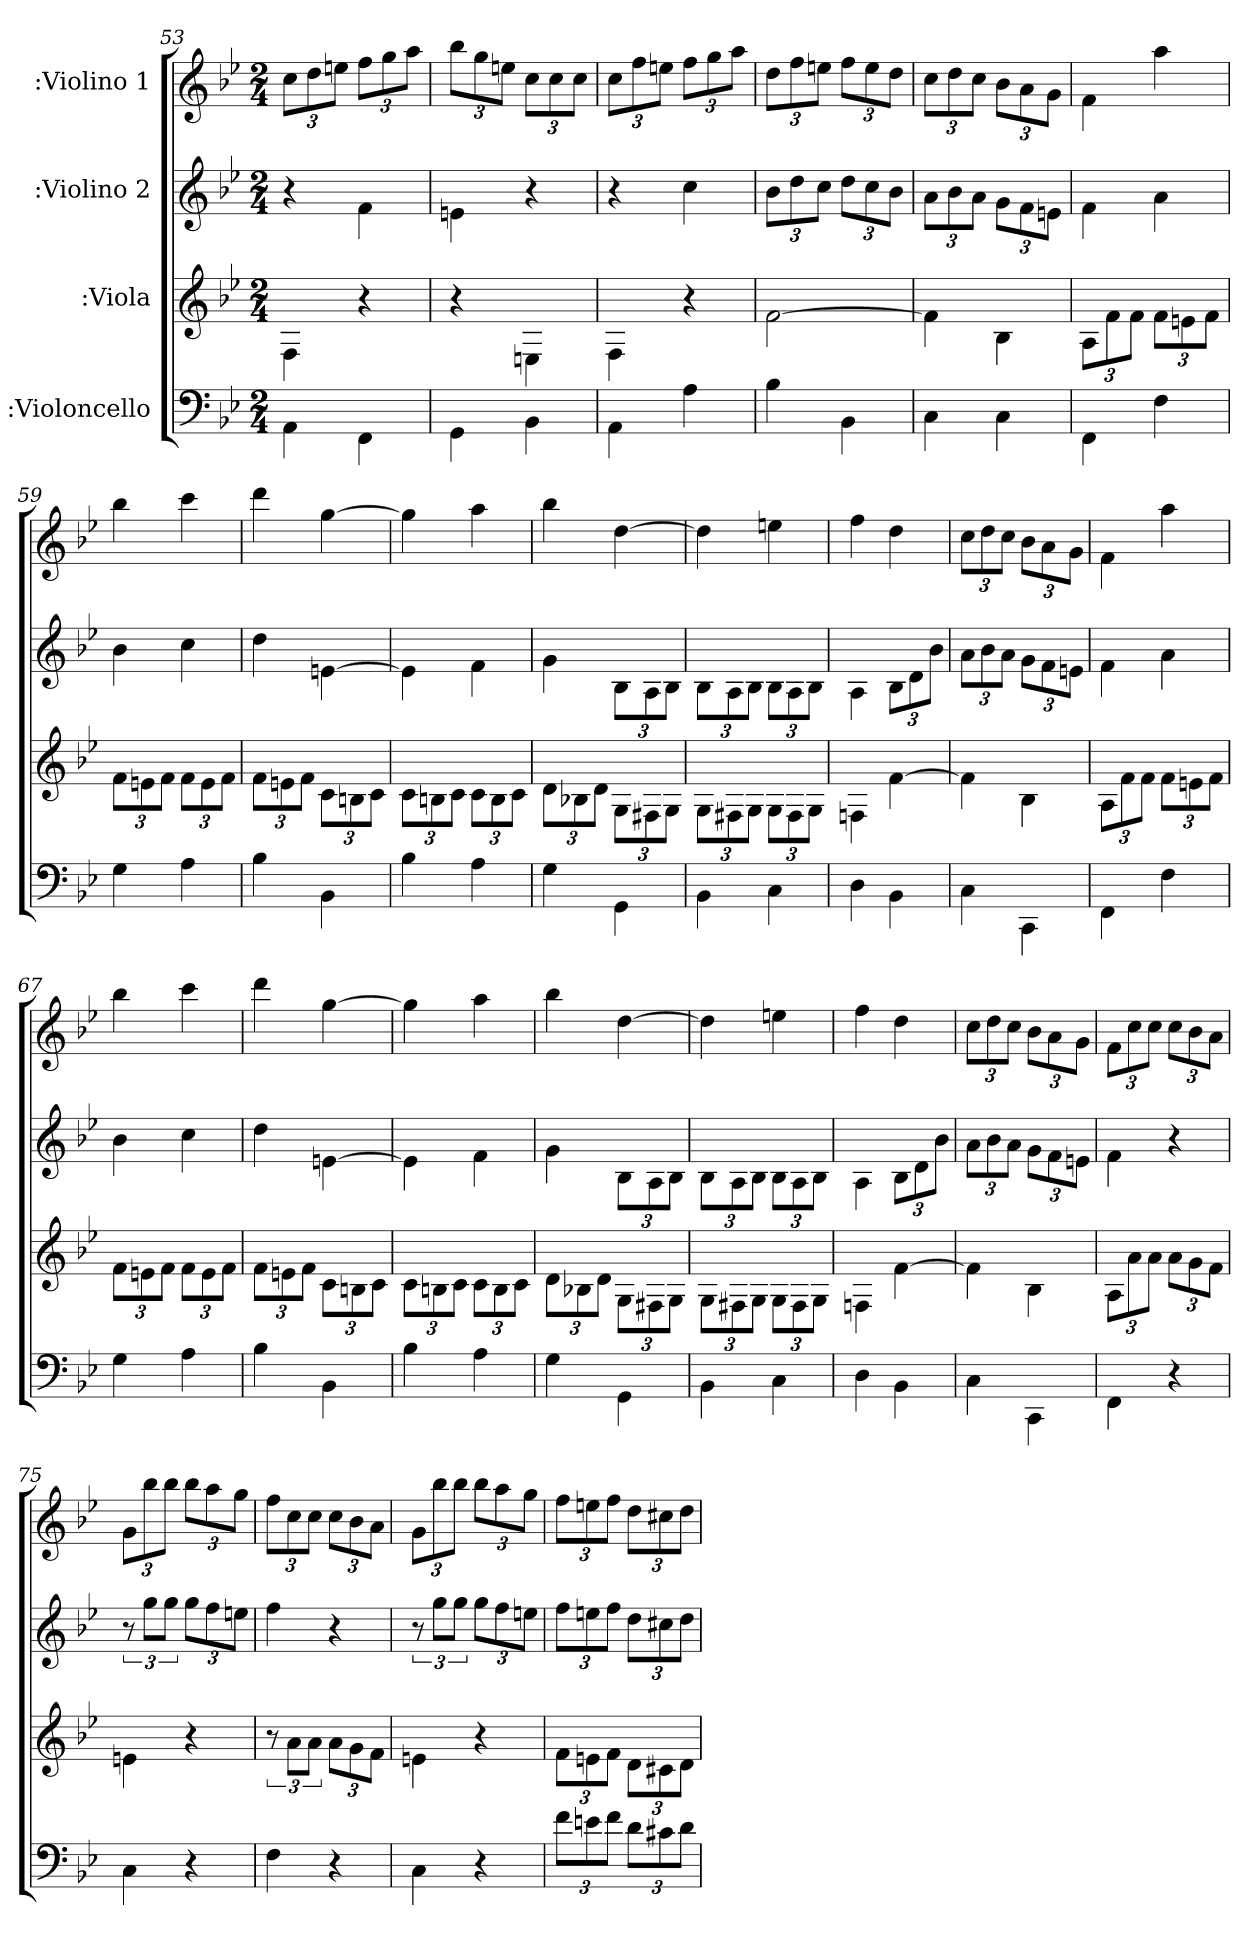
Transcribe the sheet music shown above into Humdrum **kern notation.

**kern	**kern	**kern	**kern
*part4	*part3	*part2	*part1
*staff4	*staff3	*staff2	*staff1
*I":Violoncello	*I":Viola	*I":Violino 2	*I":Violino 1
*k[b-e-]	*k[b-e-]	*k[b-e-]	*k[b-e-]
*B-:	*B-:	*B-:	*B-:
*M2/4	*M2/4	*M2/4	*M2/4
=53	=53	=53	=53
4AA\	4F\	4r	12cc\L
.	.	.	12dd\
.	.	.	12een\J
4FF\	4r	4f\	12ff\L
.	.	.	12gg\
.	.	.	12aa\J
=54	=54	=54	=54
4GG\	4r	4en\	12bb-\L
.	.	.	12gg\
.	.	.	12een\J
4BB-\	4En\	4r	12cc\L
.	.	.	12cc\
.	.	.	12cc\J
=55	=55	=55	=55
4AA\	4F\	4r	12cc\L
.	.	.	12ff\
.	.	.	12een\J
4A\	4r	4cc\	12ff\L
.	.	.	12gg\
.	.	.	12aa\J
=56	=56	=56	=56
4B-\	[2f\	12b-\L	12dd\L
.	.	12dd\	12ff\
.	.	12cc\J	12een\J
4BB-\	.	12dd\L	12ff\L
.	.	12cc\	12ee\
.	.	12b-\J	12dd\J
=57	=57	=57	=57
4C\	4f\]	12a\L	12cc\L
.	.	12b-\	12dd\
.	.	12a\J	12cc\J
4C\	4B-\	12g\L	12b-\L
.	.	12f\	12a\
.	.	12en\J	12g\J
=58	=58	=58	=58
4FF\	12A\L	4f\	4f\
.	12f\	.	.
.	12f\J	.	.
4F\	12f\L	4a\	4aa\
.	12en\	.	.
.	12f\J	.	.
=59	=59	=59	=59
4G\	12f\L	4b-\	4bb-\
.	12en\	.	.
.	12f\J	.	.
4A\	12f\L	4cc\	4ccc\
.	12e\	.	.
.	12f\J	.	.
=60	=60	=60	=60
4B-\	12f\L	4dd\	4ddd\
.	12en\	.	.
.	12f\J	.	.
4BB-\	12c\L	[4en\	[4gg\
.	12Bn\	.	.
.	12c\J	.	.
=61	=61	=61	=61
4B-\	12c\L	4en\]	4gg\]
.	12Bn\	.	.
.	12c\J	.	.
4A\	12c\L	4f\	4aa\
.	12B\	.	.
.	12c\J	.	.
=62	=62	=62	=62
4G\	12d\L	4g\	4bb-\
.	12B-X\	.	.
.	12d\J	.	.
4GG\	12G\L	12B-\L	[4dd\
.	12F#X\	12A\	.
.	12G\J	12B-\J	.
=63	=63	=63	=63
4BB-\	12G\L	12B-\L	4dd\]
.	12F#X\	12A\	.
.	12G\J	12B-\J	.
4C\	12G\L	12B-\L	4een\
.	12F#\	12A\	.
.	12G\J	12B-\J	.
=64	=64	=64	=64
4D\	4Fn\	4A\	4ff\
4BB-\	[4f\	12B-\L	4dd\
.	.	12d\	.
.	.	12b-\J	.
=65	=65	=65	=65
4C\	4f\]	12a\L	12cc\L
.	.	12b-\	12dd\
.	.	12a\J	12cc\J
4CC\	4B-\	12g\L	12b-\L
.	.	12f\	12a\
.	.	12en\J	12g\J
=66	=66	=66	=66
4FF\	12A\L	4f\	4f\
.	12f\	.	.
.	12f\J	.	.
4F\	12f\L	4a\	4aa\
.	12en\	.	.
.	12f\J	.	.
=67	=67	=67	=67
4G\	12f\L	4b-\	4bb-\
.	12en\	.	.
.	12f\J	.	.
4A\	12f\L	4cc\	4ccc\
.	12e\	.	.
.	12f\J	.	.
=68	=68	=68	=68
4B-\	12f\L	4dd\	4ddd\
.	12en\	.	.
.	12f\J	.	.
4BB-\	12c\L	[4en\	[4gg\
.	12Bn\	.	.
.	12c\J	.	.
=69	=69	=69	=69
4B-\	12c\L	4en\]	4gg\]
.	12Bn\	.	.
.	12c\J	.	.
4A\	12c\L	4f\	4aa\
.	12B\	.	.
.	12c\J	.	.
=70	=70	=70	=70
4G\	12d\L	4g\	4bb-\
.	12B-X\	.	.
.	12d\J	.	.
4GG\	12G\L	12B-\L	[4dd\
.	12F#X\	12A\	.
.	12G\J	12B-\J	.
=71	=71	=71	=71
4BB-\	12G\L	12B-\L	4dd\]
.	12F#X\	12A\	.
.	12G\J	12B-\J	.
4C\	12G\L	12B-\L	4een\
.	12F#\	12A\	.
.	12G\J	12B-\J	.
=72	=72	=72	=72
4D\	4Fn\	4A\	4ff\
4BB-\	[4f\	12B-\L	4dd\
.	.	12d\	.
.	.	12b-\J	.
=73	=73	=73	=73
4C\	4f\]	12a\L	12cc\L
.	.	12b-\	12dd\
.	.	12a\J	12cc\J
4CC\	4B-\	12g\L	12b-\L
.	.	12f\	12a\
.	.	12en\J	12g\J
=74	=74	=74	=74
4FF\	12A\L	4f\	12f\L
.	12a\	.	12cc\
.	12a\J	.	12cc\J
4r	12a\L	4r	12cc\L
.	12g\	.	12b-\
.	12f\J	.	12a\J
=75	=75	=75	=75
4C\	4en\	12r	12g\L
.	.	12gg\L	12bb-\
.	.	12gg\J	12bb-\J
4r	4r	12gg\L	12bb-\L
.	.	12ff\	12aa\
.	.	12een\J	12gg\J
=76	=76	=76	=76
4F\	12r	4ff\	12ff\L
.	12a\L	.	12cc\
.	12a\J	.	12cc\J
4r	12a\L	4r	12cc\L
.	12g\	.	12b-\
.	12f\J	.	12a\J
=77	=77	=77	=77
4C\	4en\	12r	12g\L
.	.	12gg\L	12bb-\
.	.	12gg\J	12bb-\J
4r	4r	12gg\L	12bb-\L
.	.	12ff\	12aa\
.	.	12een\J	12gg\J
=78	=78	=78	=78
12f\L	12f\L	12ff\L	12ff\L
12en\	12en\	12een\	12een\
12f\J	12f\J	12ff\J	12ff\J
12d\L	12d\L	12dd\L	12dd\L
12c#X\	12c#X\	12cc#X\	12cc#X\
12d\J	12d\J	12dd\J	12dd\J
=	=	=	=
*-	*-	*-	*-
